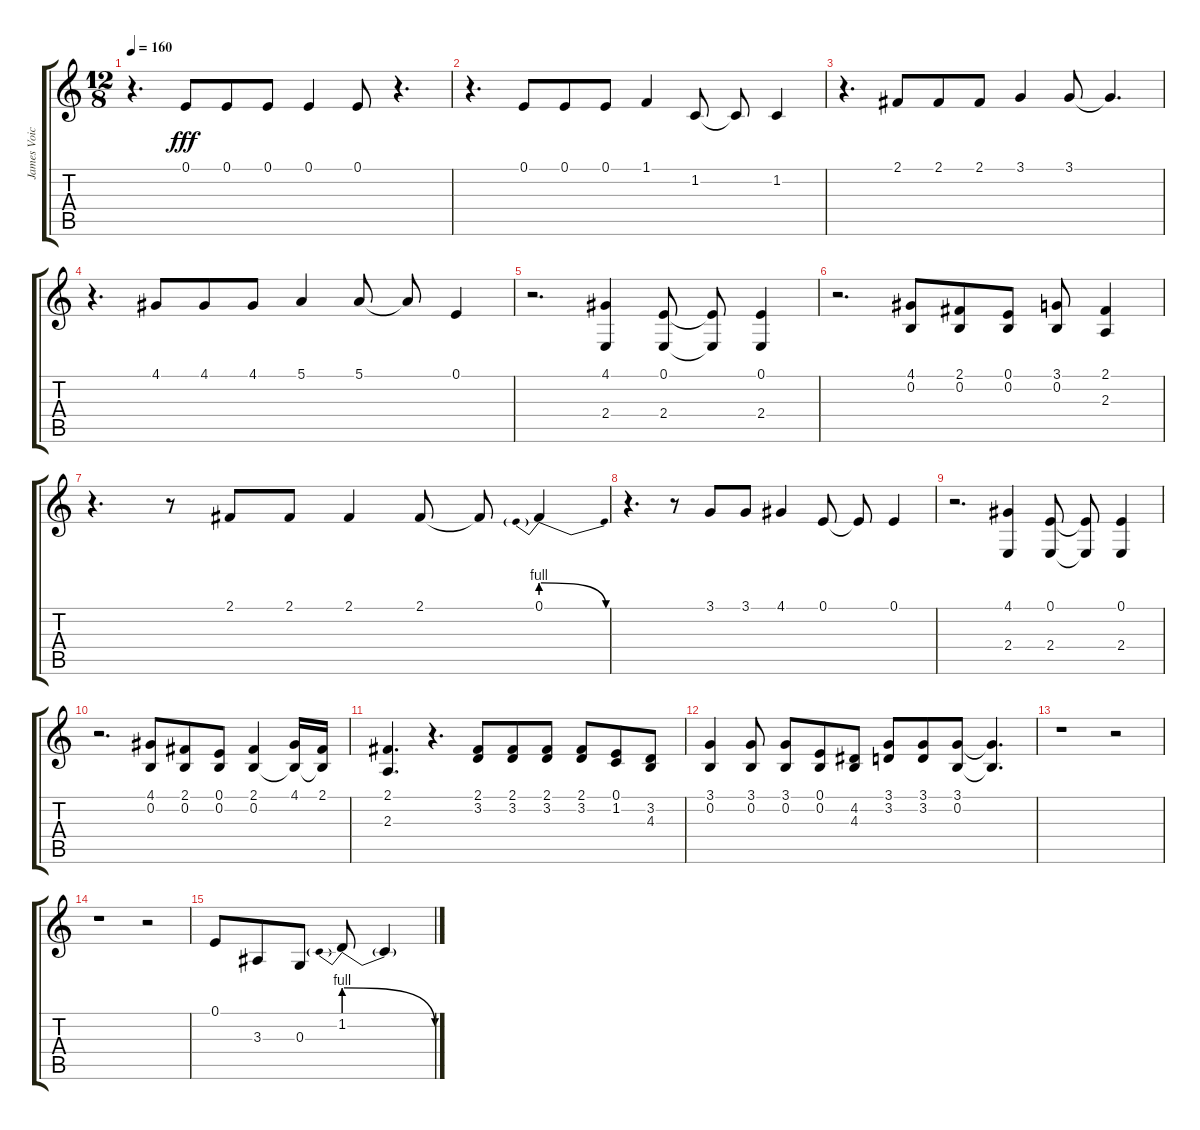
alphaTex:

\track ("James Voice" "James Voic") {instrument pad3polysynth}
\staff {score tabs}
\tuning (E4 B3 G3 D3 A2 E2) {hide}
\ts (12 8)
\tempo 160
\clef g2
\ks c
r.4{d dy fff} 0.1.8 0.1.8 0.1.8 0.1.4 0.1.8 r.4{d} |
r.4{d} 0.1.8 0.1.8 0.1.8 1.1.4 1.2.8 1.2{t}.8 1.2.4 |
r.4{d} 2.1.8 2.1.8 2.1.8 3.1.4 3.1.8 3.1{t}.4{d} |
r.4{d} 4.1.8 4.1.8 4.1.8 5.1.4 5.1.8 5.1{t}.8 0.1.4 |
r.2{d} (4.1 2.4).4 (0.1 2.4).8 (0.1{t} 2.4{t}).8 (0.1 2.4).4 |
r.2{d} (4.1 0.2).8 (2.1 0.2).8 (0.1 0.2).8 (3.1 0.2).8 (2.1 2.3).4 |
r.4{d} r.8 2.1.8 2.1.8 2.1.4 2.1.8 2.1{t}.8 0.1{be (prebendrelease 0 4 60 0)}.4 |
r.4{d} r.8 3.1.8 3.1.8 4.1.4 0.1.8 0.1{t}.8 0.1.4 |
r.2{d} (4.1 2.4).4 (0.1 2.4).8 (0.1{t} 2.4{t}).8 (0.1 2.4).4 |
r.2{d} (4.1 0.2).8 (2.1 0.2).8 (0.1 0.2).8 (2.1 0.2).4 (4.1 0.2{t}).16 (2.1 0.2{t}).16 |
(2.1 2.3).4{d} r.4{d} (2.1 3.2).8 (2.1 3.2).8 (2.1 3.2).8 (2.1 3.2).8 (0.1 1.2).8 (3.2 4.3).8 |
(3.1 0.2).4 (3.1 0.2).8 (3.1 0.2).8 (0.1 0.2).8 (4.2 4.3).8 (3.1 3.2).8 (3.1 3.2).8 (3.1 0.2).8 (3.1{t} 0.2{t}).4{d} |
r.1 r.2 |
r.1 r.2 |
0.1.8 3.3.8 0.3.8 1.2{be (prebendrelease 0 4 60 0)}.8 1.2{t}.4
